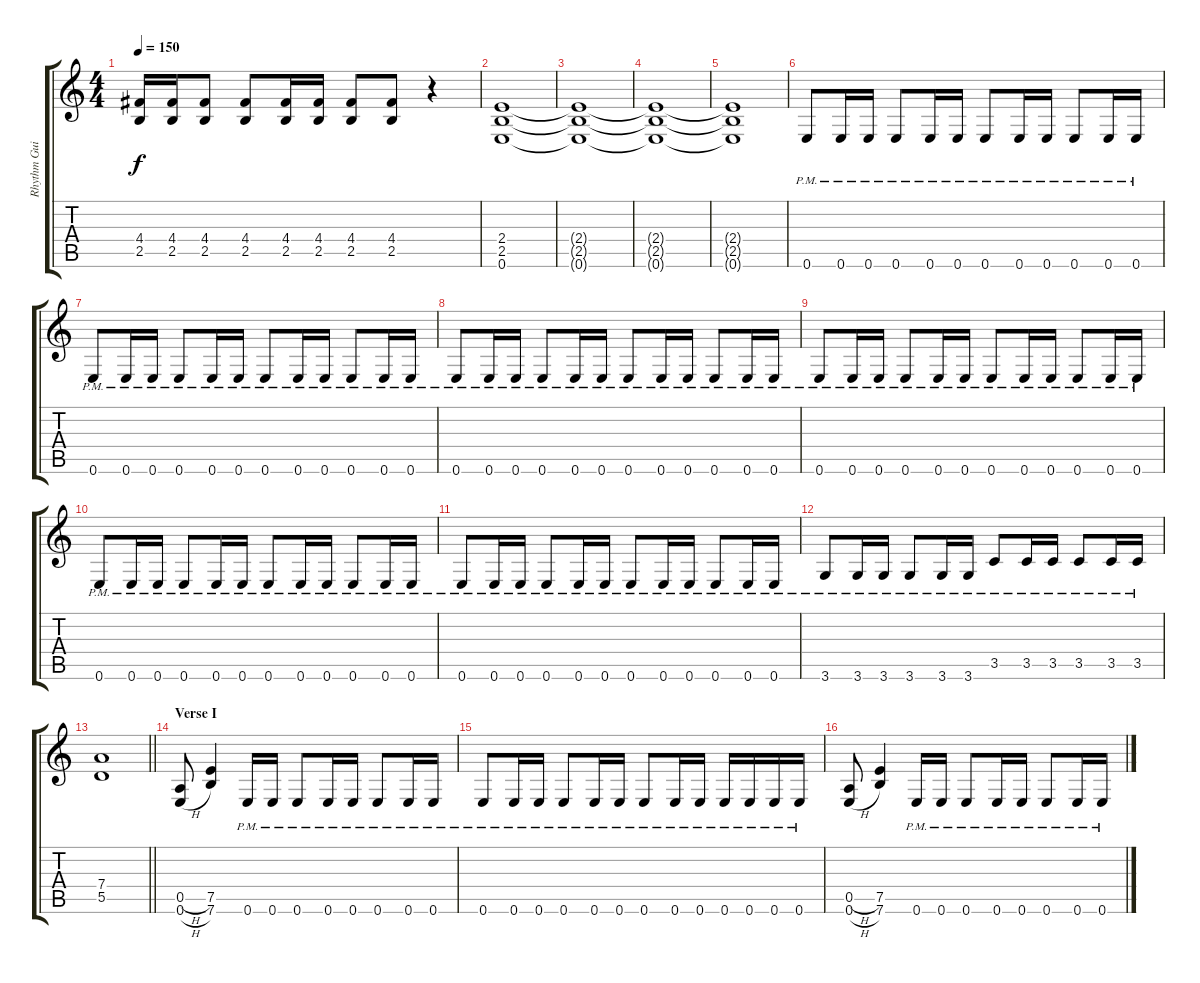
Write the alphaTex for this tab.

\track ("Rhythm Guitar II" "Rhythm Gui") {instrument overdrivenguitar}
\staff {score tabs}
\tuning (E4 B3 G3 D3 A2 E2) {hide}
\ts (4 4)
\tempo 150
\clef g2
\ks c
(4.4 2.5).16{dy f} (4.4 2.5).16 (4.4 2.5).8 (4.4 2.5).8 (4.4 2.5).16 (4.4 2.5).16 (4.4 2.5).8 (4.4 2.5).8 r.4 |
(2.4 2.5 0.6).1 |
(2.4{t} 2.5{t} 0.6{t}).1 |
(2.4{t} 2.5{t} 0.6{t}).1 |
(2.4{t} 2.5{t} 0.6{t}).1 |
0.6{pm}.8 0.6{pm}.16 0.6{pm}.16 0.6{pm}.8 0.6{pm}.16 0.6{pm}.16 0.6{pm}.8 0.6{pm}.16 0.6{pm}.16 0.6{pm}.8 0.6{pm}.16 0.6{pm}.16 |
0.6{pm}.8 0.6{pm}.16 0.6{pm}.16 0.6{pm}.8 0.6{pm}.16 0.6{pm}.16 0.6{pm}.8 0.6{pm}.16 0.6{pm}.16 0.6{pm}.8 0.6{pm}.16 0.6{pm}.16 |
0.6{pm}.8 0.6{pm}.16 0.6{pm}.16 0.6{pm}.8 0.6{pm}.16 0.6{pm}.16 0.6{pm}.8 0.6{pm}.16 0.6{pm}.16 0.6{pm}.8 0.6{pm}.16 0.6{pm}.16 |
0.6{pm}.8 0.6{pm}.16 0.6{pm}.16 0.6{pm}.8 0.6{pm}.16 0.6{pm}.16 0.6{pm}.8 0.6{pm}.16 0.6{pm}.16 0.6{pm}.8 0.6{pm}.16 0.6{pm}.16 |
0.6{pm}.8 0.6{pm}.16 0.6{pm}.16 0.6{pm}.8 0.6{pm}.16 0.6{pm}.16 0.6{pm}.8 0.6{pm}.16 0.6{pm}.16 0.6{pm}.8 0.6{pm}.16 0.6{pm}.16 |
0.6{pm}.8 0.6{pm}.16 0.6{pm}.16 0.6{pm}.8 0.6{pm}.16 0.6{pm}.16 0.6{pm}.8 0.6{pm}.16 0.6{pm}.16 0.6{pm}.8 0.6{pm}.16 0.6{pm}.16 |
3.6{pm}.8 3.6{pm}.16 3.6{pm}.16 3.6{pm}.8 3.6{pm}.16 3.6{pm}.16 3.5{pm}.8 3.5{pm}.16 3.5{pm}.16 3.5{pm}.8 3.5{pm}.16 3.5{pm}.16 |
\barLineRight lightlight
(7.4 5.5).1 |
\section ("" "Verse I")
(0.5{h} 0.6{h}).8 (7.5 7.6).4 0.6{pm}.16 0.6{pm}.16 0.6{pm}.8 0.6{pm}.16 0.6{pm}.16 0.6{pm}.8 0.6{pm}.16 0.6{pm}.16 |
0.6{pm}.8 0.6{pm}.16 0.6{pm}.16 0.6{pm}.8 0.6{pm}.16 0.6{pm}.16 0.6{pm}.8 0.6{pm}.16 0.6{pm}.16 0.6{pm}.16 0.6{pm}.16 0.6{pm}.16 0.6{pm}.16 |
(0.5{h} 0.6{h}).8 (7.5 7.6).4 0.6{pm}.16 0.6{pm}.16 0.6{pm}.8 0.6{pm}.16 0.6{pm}.16 0.6{pm}.8 0.6{pm}.16 0.6{pm}.16
